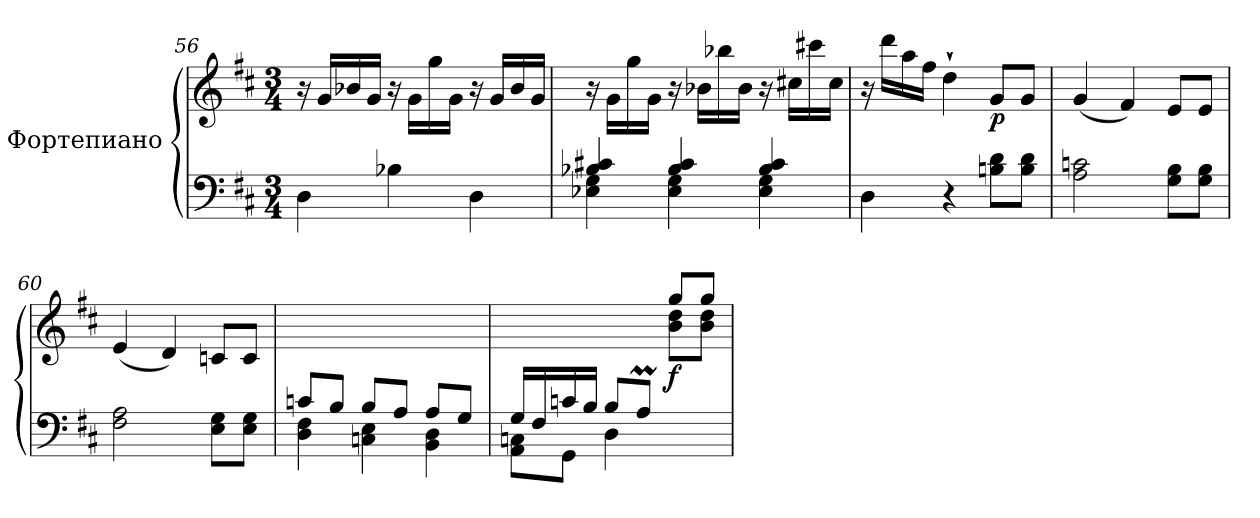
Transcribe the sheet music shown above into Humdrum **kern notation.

**kern	**kern	**dynam
*part1	*part1	*part1
*staff2	*staff1	*staff1/2
*I"Фортепиано	*	*
*clefF4	*clefG2	*
*k[f#c#]	*k[f#c#]	*
*D:	*D:	*
*M3/4	*M3/4	*
=56	=56	=56
4D\	16r	.
.	16g/LL	.
.	16b-X/	.
.	16g/JJ	.
4B-X\	16r	.
.	16g\LL	.
.	16gg\	.
.	16g\JJ	.
4D\	16r	.
.	16g/LL	.
.	16b-/	.
.	16g/JJ	.
!!LO:LB:g=z
=57	=57	=57
*^	*	*
4B-X/ 4c#X/	4E-X\ 4G\	16r	.
.	.	16g\LL	.
.	.	16gg\	.
.	.	16g\JJ	.
4B-/ 4c#/	4E-\ 4G\	16r	.
.	.	16b-X\LL	.
.	.	16bb-X\	.
.	.	16b-\JJ	.
4B-/ 4c#/	4E-\ 4G\	16r	.
.	.	16cc#X\LL	.
.	.	16ccc#X\	.
.	.	16cc#\JJ	.
*v	*v	*	*
=58	=58	=58
4D\	16r	.
.	16ddd\LL	.
.	16aa\	.
.	16ff#\JJ	.
4r	4dd`>\	.
!	!	!LO:DY:b
8Bn\ 8d\L	8g/L	p
8B\ 8d\J	8g/J	.
=59	=59	=59
2A\ 2cn\	(<4g/	.
.	4f#/)	.
8G\ 8B\L	8e/L	.
8G\ 8B\J	8e/J	.
=60	=60	=60
2F#\ 2A\	(<4e/	.
.	4d/)	.
8E\ 8G\L	8cn/L	.
8E\ 8G\J	8c/J	.
=61	=61	=61
*^	*	*
8cn/L	4D\ 4F#\	2.ryy	.
8B/J	.	.	.
8B/L	4Cn\ 4E\	.	.
8A/J	.	.	.
8A/L	4BB\ 4D\	.	.
8G/J	.	.	.
!!LO:LB:g=z
=62	=62	=62	=62
*	*	*^	*
16G/LL	8AA\ 8Cn\L	2ryy	2ryy	.
16F#/	.	.	.	.
16cn/	8GG\J	.	.	.
16B/JJ	.	.	.	.
8B/L	4D\	.	.	.
8AM/J	.	.	.	.
!	!	!	!	!LO:DY:b
4ryy	4ryy	8gg/L	8b\ 8dd\L	f
.	.	8gg/J	8b\ 8dd\J	.
*v	*v	*	*	*
*	*v	*v	*
=	=	=
*-	*-	*-
